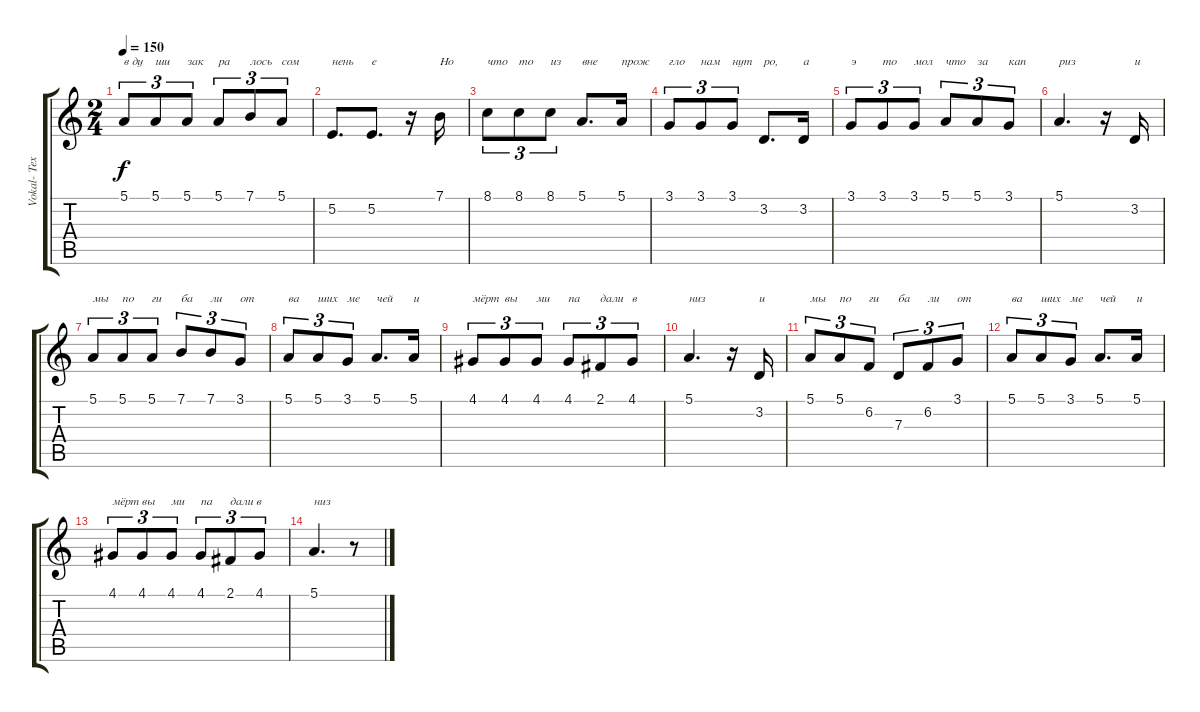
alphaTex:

\track ("Vokal- Text" "Vokal- Tex") {instrument lead5charang}
\staff {score tabs}
\tuning (E4 B3 G3 D3 A2 E2) {hide}
\ts (2 4)
\tempo 150
\clef g2
\ks aminor
5.1.8{tu (3 2) txt "в ду" dy f} 5.1.8{tu (3 2) txt "ши"} 5.1.8{tu (3 2) txt "зак"} 5.1.8{tu (3 2) txt "ра"} 7.1.8{tu (3 2) txt "лось"} 5.1.8{tu (3 2) txt "сом"} |
5.2.8{d txt "нень"} 5.2.8{d txt "е"} r.16 7.1.16{txt "Но"} |
8.1.8{tu (3 2) txt "что"} 8.1.8{tu (3 2) txt "то"} 8.1.8{tu (3 2) txt "из"} 5.1.8{d txt "вне"} 5.1.16{txt "прож"} |
3.1.8{tu (3 2) txt "гло"} 3.1.8{tu (3 2) txt "нам"} 3.1.8{tu (3 2) txt "нут"} 3.2.8{d txt "ро,"} 3.2.16{txt "а"} |
3.1.8{tu (3 2) txt "э"} 3.1.8{tu (3 2) txt "то"} 3.1.8{tu (3 2) txt "мол"} 5.1.8{tu (3 2) txt "что"} 5.1.8{tu (3 2) txt "за"} 3.1.8{tu (3 2) txt "кап"} |
5.1.4{d txt "риз"} r.16 3.2.16{txt "и"} |
5.1.8{tu (3 2) txt "мы"} 5.1.8{tu (3 2) txt "по"} 5.1.8{tu (3 2) txt "ги"} 7.1.8{tu (3 2) txt "ба"} 7.1.8{tu (3 2) txt "ли"} 3.1.8{tu (3 2) txt "от"} |
5.1.8{tu (3 2) txt "ва"} 5.1.8{tu (3 2) txt "ших"} 3.1.8{tu (3 2) txt "ме"} 5.1.8{d txt "чей"} 5.1.16{txt "и"} |
4.1.8{tu (3 2) txt "мёрт"} 4.1.8{tu (3 2) txt "вы"} 4.1.8{tu (3 2) txt "ми"} 4.1.8{tu (3 2) txt "па"} 2.1.8{tu (3 2) txt "дали"} 4.1.8{tu (3 2) txt "в"} |
5.1.4{d txt "низ"} r.16 3.2.16{txt "и"} |
5.1.8{tu (3 2) txt "мы"} 5.1.8{tu (3 2) txt "по"} 6.2.8{tu (3 2) txt "ги"} 7.3.8{tu (3 2) txt "ба"} 6.2.8{tu (3 2) txt "ли"} 3.1.8{tu (3 2) txt "от"} |
5.1.8{tu (3 2) txt "ва"} 5.1.8{tu (3 2) txt "ших"} 3.1.8{tu (3 2) txt "ме"} 5.1.8{d txt "чей"} 5.1.16{txt "и"} |
4.1.8{tu (3 2) txt "мёрт"} 4.1.8{tu (3 2) txt "вы"} 4.1.8{tu (3 2) txt "ми"} 4.1.8{tu (3 2) txt "па"} 2.1.8{tu (3 2) txt "дали в"} 4.1.8{tu (3 2)} |
5.1.4{d txt "низ"} r.8
